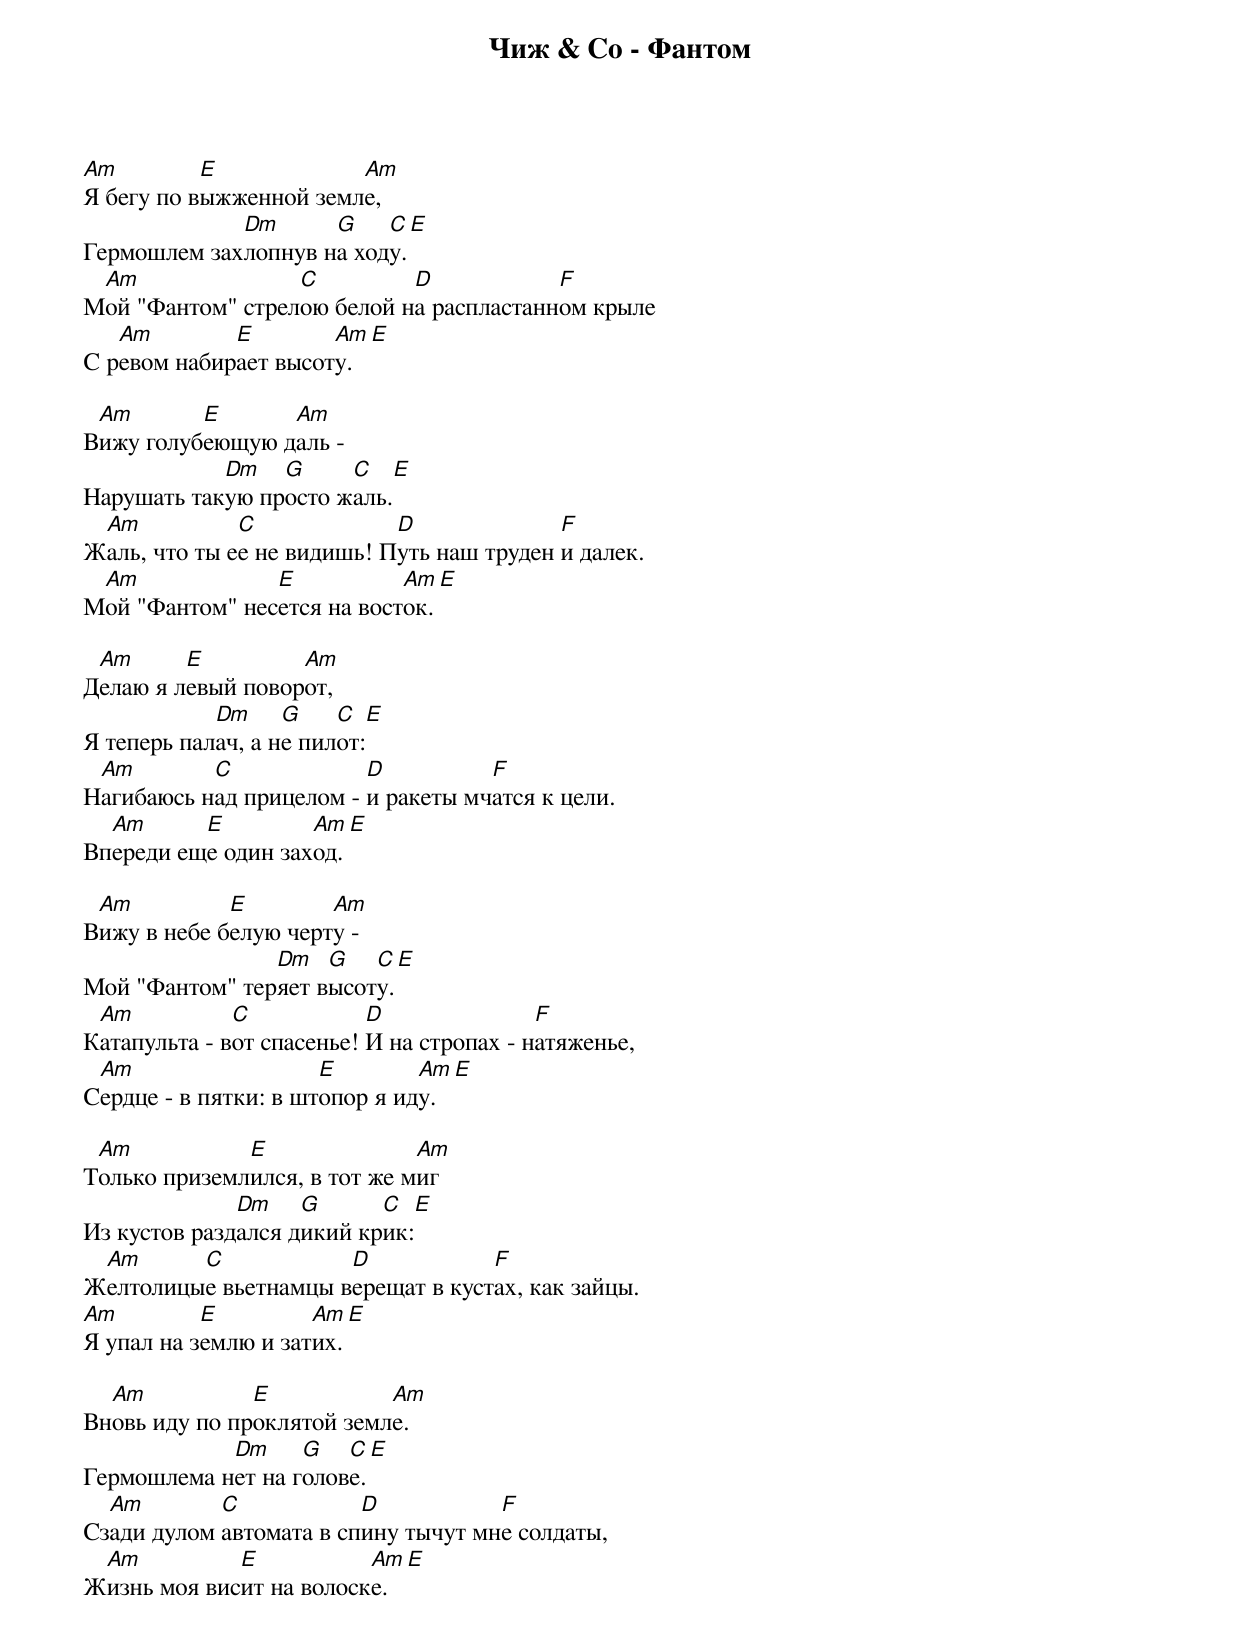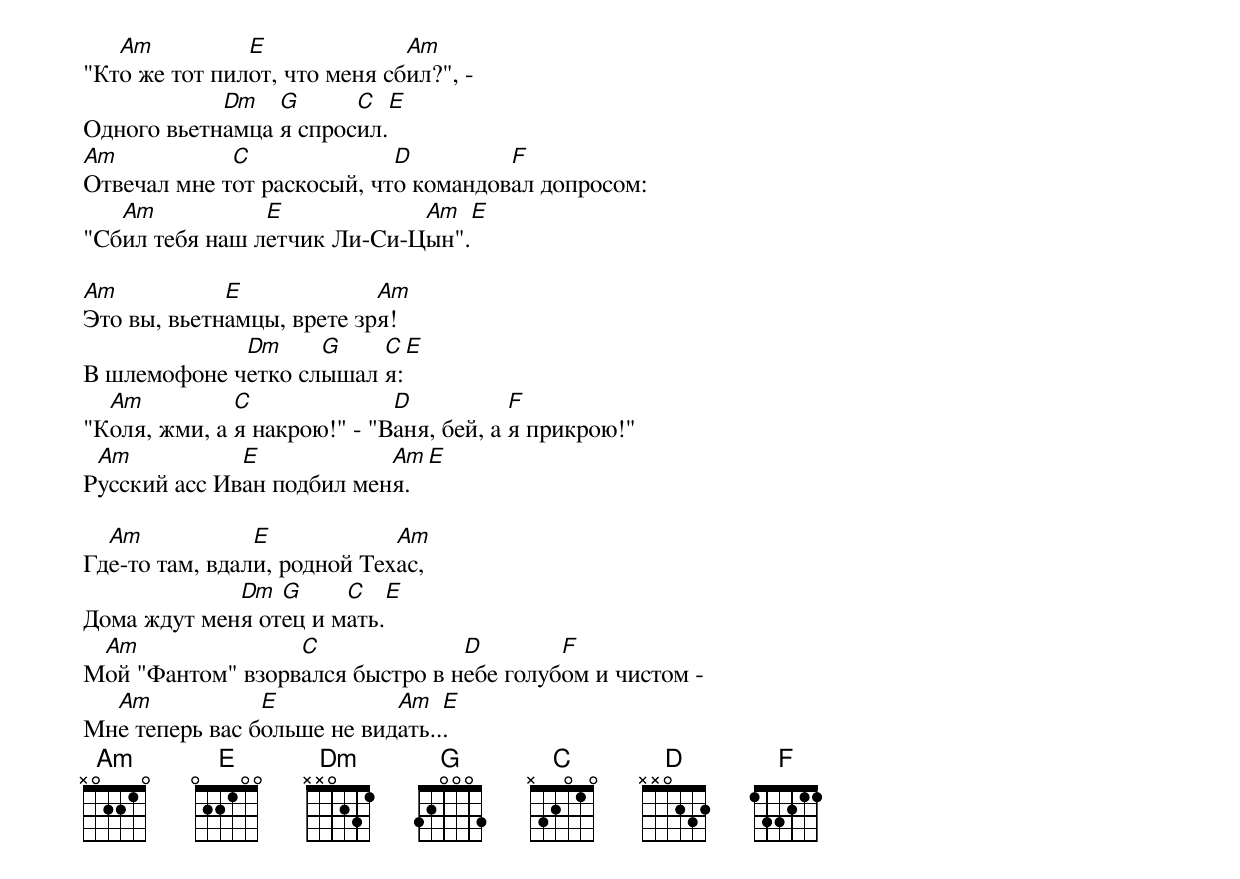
Чиж & Co - Фантом

Am         E            Am
Я бегу по выжженной земле,
             Dm      G    C     E
Гермошлем захлопнув на ходу.
 Am               C         D            F
Мой "Фантом" стрелою белой на распластанном крыле
   Am        E        Am   E
С ревом набирает высоту.

 Am       E      Am
Вижу голубеющую даль -
            Dm   G     C     E
Нарушать такую просто жаль.
 Am           C             D              F
Жаль, что ты ее не видишь! Путь наш труден и далек.
 Am             E           Am   E
Мой "Фантом" несется на восток.

 Am      E         Am
Делаю я левый поворот,
            Dm     G    C     E
Я теперь палач, а не пилот:
 Am        C             D          F
Нагибаюсь над прицелом - и ракеты мчатся к цели.
  Am      E         Am   E
Впереди еще один заход.

 Am          E        Am
Вижу в небе белую черту -
                Dm   G   C   E
Мой "Фантом" теряет высоту.
 Am           C            D               F
Катапульта - вот спасенье! И на стропах - натяженье,
 Am                   E        Am    E
Сердце - в пятки: в штопор я иду.

 Am           E               Am
Только приземлился, в тот же миг
              Dm    G      C     E
Из кустов раздался дикий крик:
 Am      C            D            F
Желтолицые вьетнамцы верещат в кустах, как зайцы.
Am         E         Am   E
Я упал на землю и затих.

  Am           E           Am
Вновь иду по проклятой земле.
            Dm     G   C     E
Гермошлема нет на голове.
  Am        C            D           F
Сзади дулом автомата в спину тычут мне солдаты,
 Am          E           Am   E
Жизнь моя висит на волоске.

   Am          E              Am
"Кто же тот пилот, что меня сбил?", -
            Dm   G      C     E
Одного вьетнамца я спросил.
Am           C              D         F
Отвечал мне тот раскосый, что командовал допросом:
   Am           E            Am    E
"Сбил тебя наш летчик Ли-Си-Цын".

Am           E             Am
Это вы, вьетнамцы, врете зря!
             Dm     G    C     E
В шлемофоне четко слышал я:
  Am          C              D           F
"Коля, жми, а я накрою!" - "Ваня, бей, а я прикрою!"
 Am           E            Am    E
Русский асс Иван подбил меня.

  Am            E            Am
Где-то там, вдали, родной Техас,
             Dm  G     C     E
Дома ждут меня отец и мать.
 Am               C              D        F
Мой "Фантом" взорвался быстро в небе голубом и чистом -
  Am            E           Am   E
Мне теперь вас больше не видать...
